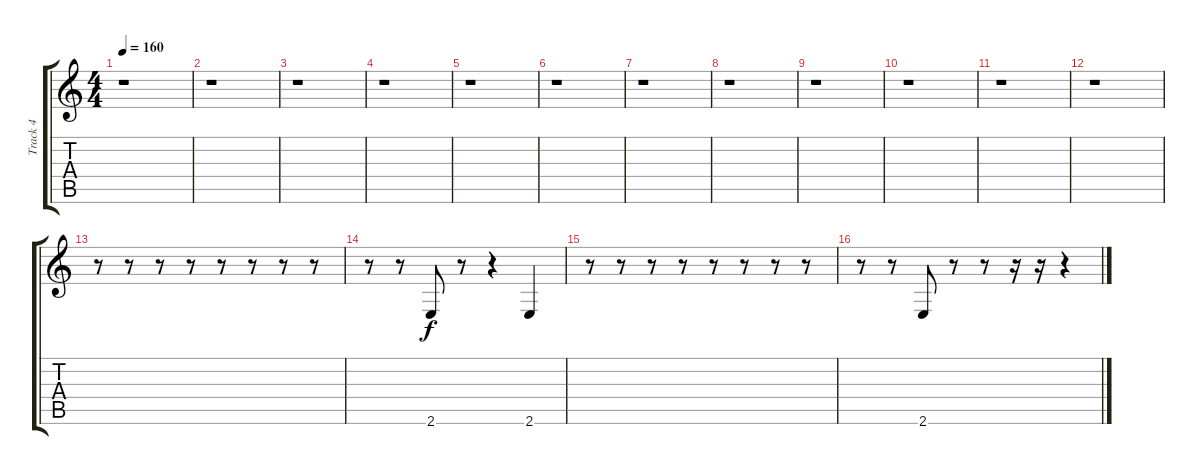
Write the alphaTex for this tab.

\track ("Track 4" "Track 4") {instrument electricbasspick}
\staff {score tabs}
\tuning (D4 A3 F3 C3 G2 D2) {hide}
\ts (4 4)
\tempo 160
\clef g2
\ks c
r.1{dy f instrument electricbasspick} |
r.1 |
r.1 |
r.1 |
r.1 |
r.1 |
r.1 |
r.1 |
r.1 |
r.1 |
r.1 |
r.1 |
r.8 r.8 r.8 r.8 r.8 r.8 r.8 r.8 |
r.8 r.8 2.6.8 r.8 r.4 2.6.4 |
r.8 r.8 r.8 r.8 r.8 r.8 r.8 r.8 |
r.8 r.8 2.6.8 r.8 r.8 r.16 r.16 r.4
